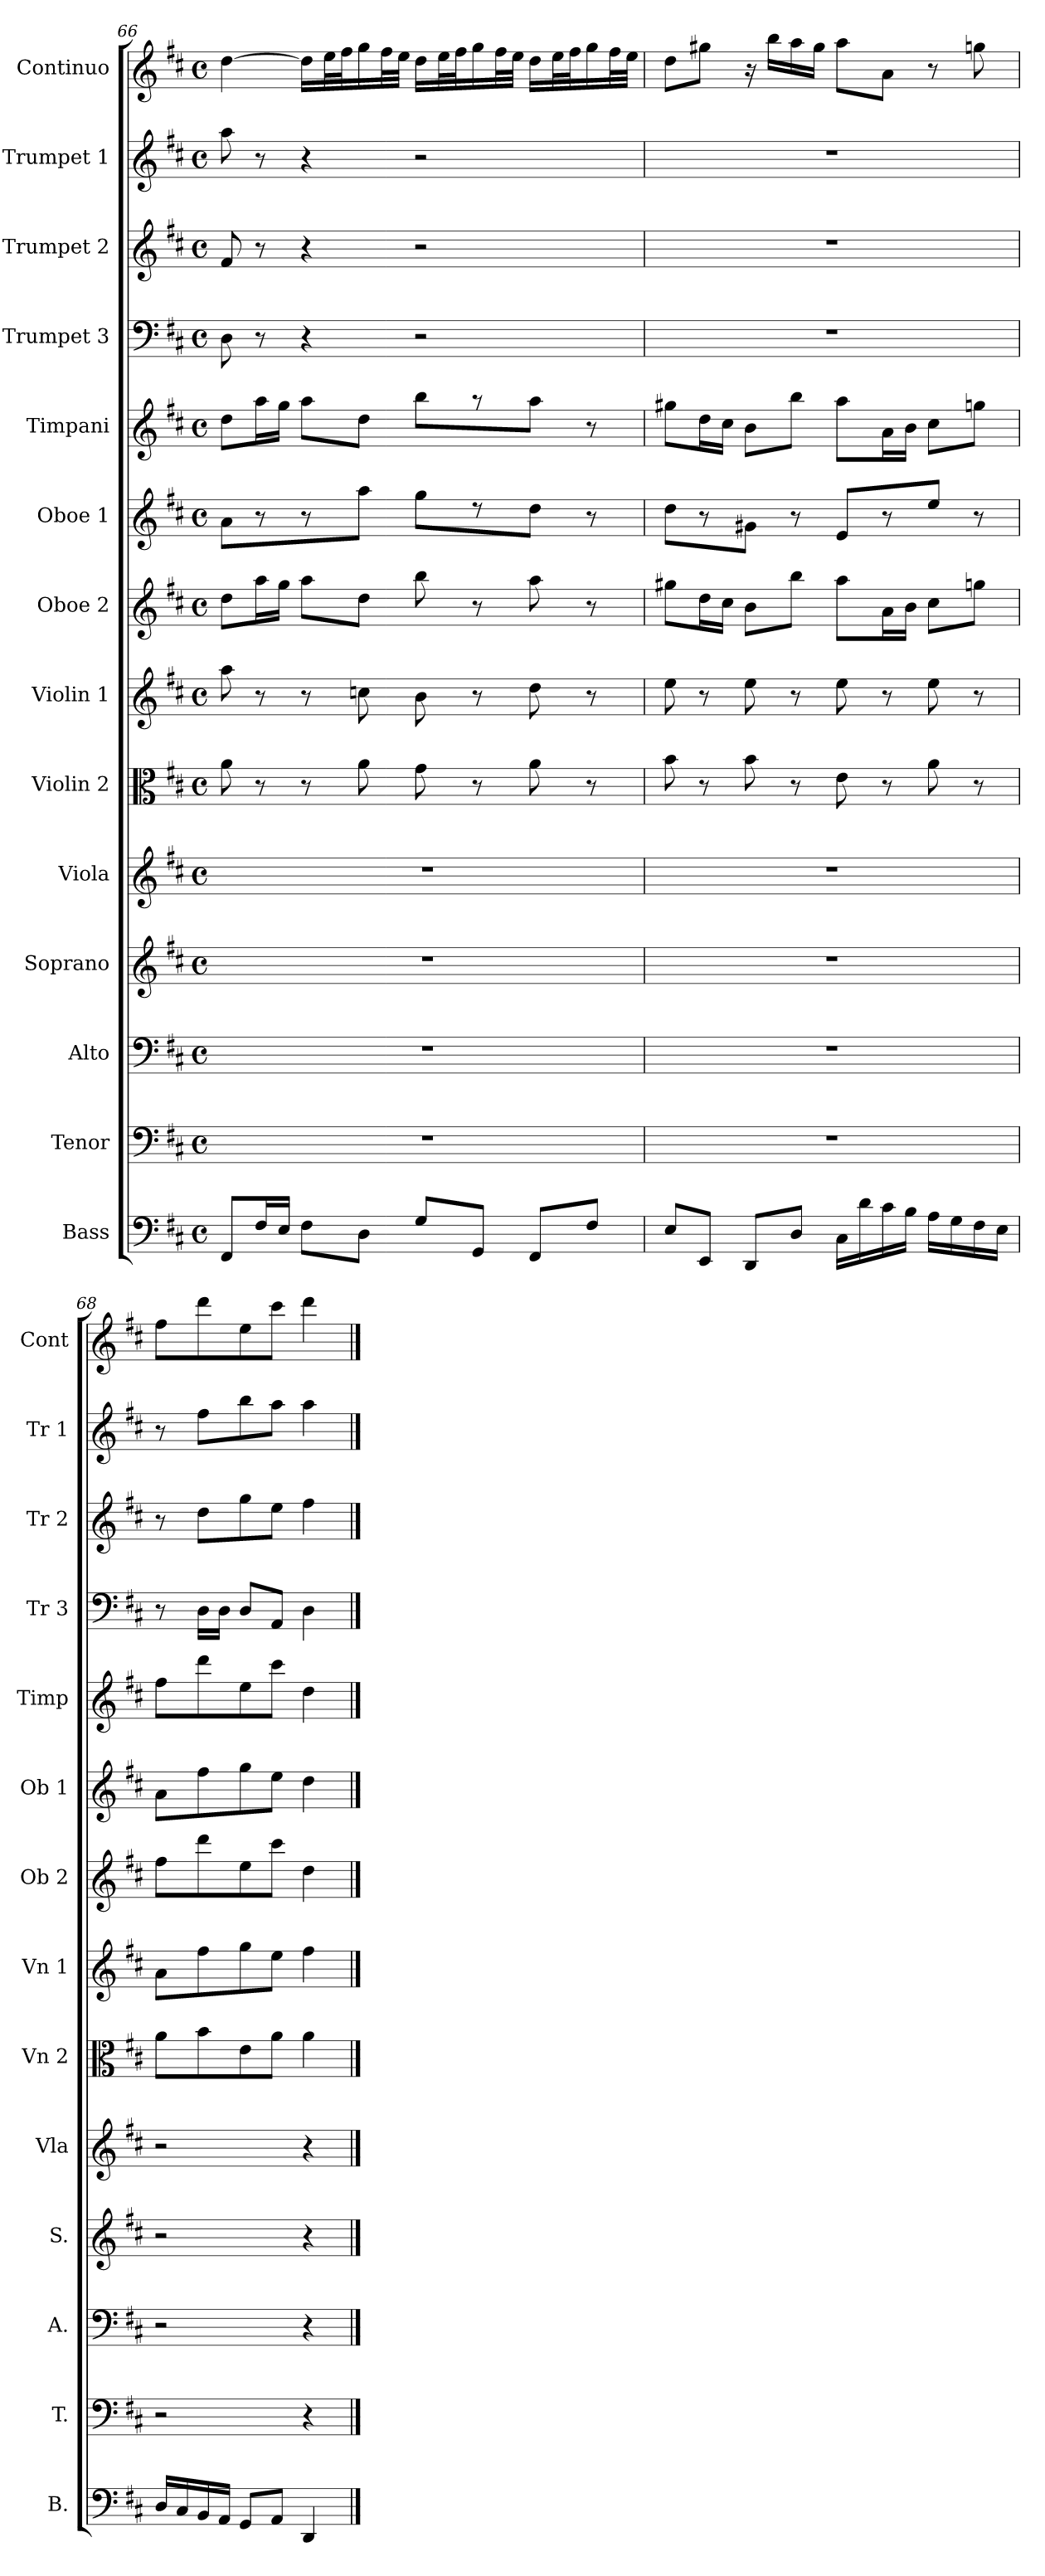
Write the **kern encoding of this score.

**kern	**kern	**kern	**kern	**kern	**kern	**kern	**kern	**kern	**kern	**kern	**kern	**kern	**kern
*part14	*part13	*part12	*part11	*part10	*part9	*part8	*part7	*part6	*part5	*part4	*part3	*part2	*part1
*staff14	*staff13	*staff12	*staff11	*staff10	*staff9	*staff8	*staff7	*staff6	*staff5	*staff4	*staff3	*staff2	*staff1
*I"Bass	*I"Tenor	*I"Alto	*I"Soprano	*I"Viola	*I"Violin 2	*I"Violin 1	*I"Oboe 2	*I"Oboe 1	*I"Timpani	*I"Trumpet 3	*I"Trumpet 2	*I"Trumpet 1	*I"Continuo
*I'B.	*I'T.	*I'A.	*I'S.	*I'Vla	*I'Vn 2	*I'Vn 1	*I'Ob 2	*I'Ob 1	*I'Timp	*I'Tr 3	*I'Tr 2	*I'Tr 1	*I'Cont
!!LO:PB:g=z
*clefF4	*clefF4	*clefF4	*clefG2	*clefG2	*clefC3	*clefG2	*clefG2	*clefG2	*clefG2	*clefF4	*clefG2	*clefG2	*clefG2
*k[f#c#]	*k[f#c#]	*k[f#c#]	*k[f#c#]	*k[f#c#]	*k[f#c#]	*k[f#c#]	*k[f#c#]	*k[f#c#]	*k[f#c#]	*k[f#c#]	*k[f#c#]	*k[f#c#]	*k[f#c#]
*D:	*D:	*D:	*D:	*D:	*D:	*D:	*D:	*D:	*D:	*D:	*D:	*D:	*D:
*M4/4	*M4/4	*M4/4	*M4/4	*M4/4	*M4/4	*M4/4	*M4/4	*M4/4	*M4/4	*M4/4	*M4/4	*M4/4	*M4/4
*met(c)	*met(c)	*met(c)	*met(c)	*met(c)	*met(c)	*met(c)	*met(c)	*met(c)	*met(c)	*met(c)	*met(c)	*met(c)	*met(c)
=66	=66	=66	=66	=66	=66	=66	=66	=66	=66	=66	=66	=66	=66
8FF#/L	1r	1r	1r	1r	8a\	8aa\	8dd\L	8a\L	8dd\L	8D\	8f#/	8aa\	[4dd\
16F#/L	.	.	.	.	8r	8r	16aa\L	8r	16aa\L	8r	8r	8r	.
16E/JJ	.	.	.	.	.	.	16gg\JJ	.	16gg\JJ	.	.	.	.
8F#\L	.	.	.	.	8r	8r	8aa\L	8r	8aa\L	4r	4r	4r	16dd\LL]
.	.	.	.	.	.	.	.	.	.	.	.	.	32ee\L
.	.	.	.	.	.	.	.	.	.	.	.	.	32ff#\J
8D\J	.	.	.	.	8a\	8ccn\	8dd\J	8aa\J	8dd\J	.	.	.	16gg\
.	.	.	.	.	.	.	.	.	.	.	.	.	32ff#\L
.	.	.	.	.	.	.	.	.	.	.	.	.	32ee\JJJ
8G/L	.	.	.	.	8g\	8b\	8bb\	8gg\L	8bb\L	2r	2r	2r	16dd\LL
.	.	.	.	.	.	.	.	.	.	.	.	.	32ee\L
.	.	.	.	.	.	.	.	.	.	.	.	.	32ff#\J
8GG/J	.	.	.	.	8r	8r	8r	8r	8r	.	.	.	16gg\
.	.	.	.	.	.	.	.	.	.	.	.	.	32ff#\L
.	.	.	.	.	.	.	.	.	.	.	.	.	32ee\JJJ
8FF#/L	.	.	.	.	8a\	8dd\	8aa\	8dd\J	8aa\J	.	.	.	16dd\LL
.	.	.	.	.	.	.	.	.	.	.	.	.	32ee\L
.	.	.	.	.	.	.	.	.	.	.	.	.	32ff#\J
8F#/J	.	.	.	.	8r	8r	8r	8r	8r	.	.	.	16gg\
.	.	.	.	.	.	.	.	.	.	.	.	.	32ff#\L
.	.	.	.	.	.	.	.	.	.	.	.	.	32ee\JJJ
=67	=67	=67	=67	=67	=67	=67	=67	=67	=67	=67	=67	=67	=67
8E/L	1r	1r	1r	1r	8b\	8ee\	8gg#X\L	8dd\L	8gg#X\L	1r	1r	1r	8dd\L
8EE/J	.	.	.	.	8r	8r	16dd\L	8r	16dd\L	.	.	.	8gg#X\J
.	.	.	.	.	.	.	16cc#\JJ	.	16cc#\JJ	.	.	.	.
8DD/L	.	.	.	.	8b\	8ee\	8b\L	8g#X\J	8b\L	.	.	.	16r
.	.	.	.	.	.	.	.	.	.	.	.	.	16bb\LL
8D/J	.	.	.	.	8r	8r	8bb\J	8r	8bb\J	.	.	.	16aa\
.	.	.	.	.	.	.	.	.	.	.	.	.	16gg#\JJ
16C#\LL	.	.	.	.	8e\	8ee\	8aa\L	8e/L	8aa\L	.	.	.	8aa\L
16d\	.	.	.	.	.	.	.	.	.	.	.	.	.
16c#\	.	.	.	.	8r	8r	16a\L	8r	16a\L	.	.	.	8a\J
16B\JJ	.	.	.	.	.	.	16b\JJ	.	16b\JJ	.	.	.	.
16A\LL	.	.	.	.	8a\	8ee\	8cc#\L	8ee/J	8cc#\L	.	.	.	8r
16G\	.	.	.	.	.	.	.	.	.	.	.	.	.
16F#\	.	.	.	.	8r	8r	8ggn\J	8r	8ggn\J	.	.	.	8ggn\
16E\JJ	.	.	.	.	.	.	.	.	.	.	.	.	.
=68	=68	=68	=68	=68	=68	=68	=68	=68	=68	=68	=68	=68	=68
16D/LL	2r	2r	2r	2r	8a\L	8a\L	8ff#\L	8a\L	8ff#\L	8r	8r	8r	8ff#\L
16C#/	.	.	.	.	.	.	.	.	.	.	.	.	.
16BB/	.	.	.	.	8b\	8ff#\	8ddd\	8ff#\	8ddd\	16D\LL	8dd\L	8ff#\L	8ddd\
16AA/JJ	.	.	.	.	.	.	.	.	.	16D\JJ	.	.	.
8GG/L	.	.	.	.	8e\	8gg\	8ee\	8gg\	8ee\	8D/L	8gg\	8bb\	8ee\
8AA/J	.	.	.	.	8a\J	8ee\J	8ccc#\J	8ee\J	8ccc#\J	8AA/J	8ee\J	8aa\J	8ccc#\J
4DD/	4r	4r	4r	4r	4a\	4ff#\	4dd\	4dd\	4dd\	4D\	4ff#\	4aa\	4ddd\
==	==	==	==	==	==	==	==	==	==	==	==	==	==
*-	*-	*-	*-	*-	*-	*-	*-	*-	*-	*-	*-	*-	*-
